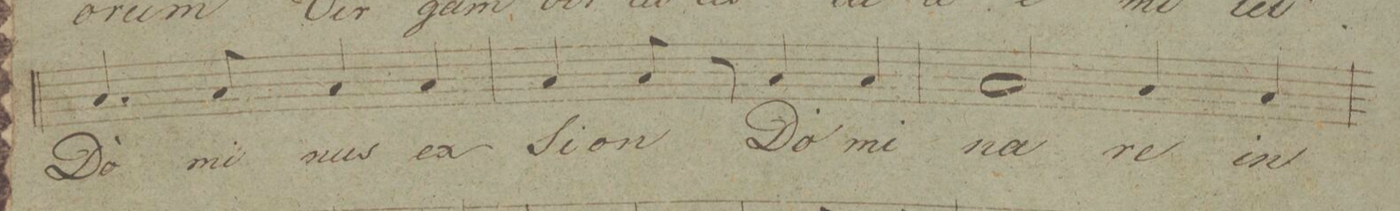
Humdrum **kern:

**kern	**text	**dynam
*I"Baſso.	*	*
*clefF4	*	*
*k[]	*	*
*met(c|)	*	*
*M2/2	*	*
4.C/	Do-	.
8C/	-mi-	.
4C/	-nus	.
4C/	ex	.
=20	=20	=20
4C/	Si-	.
8C/	-on	.
8r	.	.
4C/	Do-	.
4C/	-mi-	.
=21	=21	=21
2C/	-na-	.
4C/	-re	.
4C/	in	.
=22	=22	=22
*-	*-	*-
